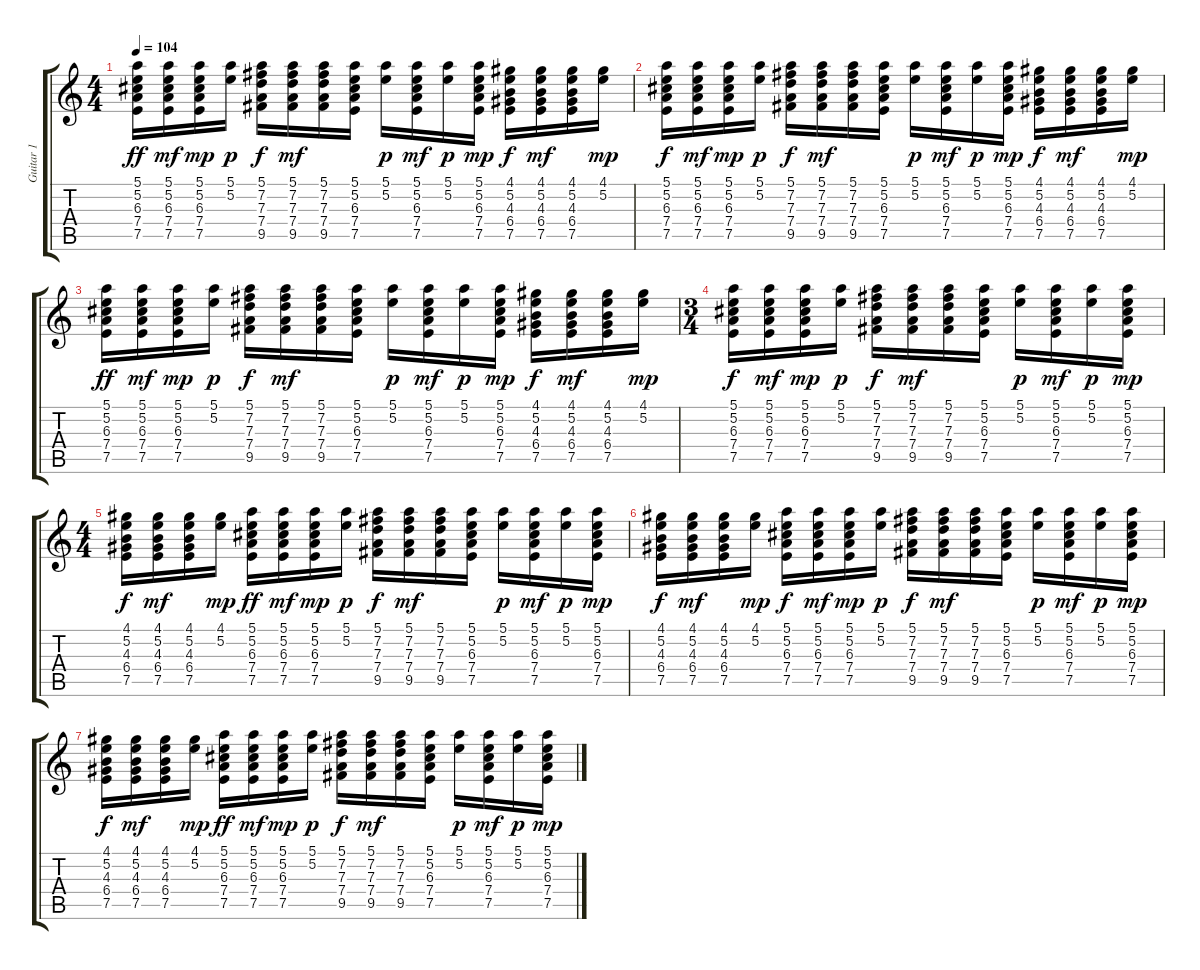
\track ("Guitar 1" "Guitar 1") {instrument acousticguitarsteel}
\staff {score tabs}
\tuning (E4 B3 G3 D3 A2 E2) {hide}
\ts (4 4)
\tempo 104
\clef g2
\ks c
(5.1 5.2 6.3 7.4 7.5).16{dy ff volume 9} (5.1 5.2 6.3 7.4 7.5).16{dy mf volume 9} (5.1 5.2 6.3 7.4 7.5).16{dy mp} (5.1 5.2).16{dy p volume 9} (5.1 7.2 7.3 7.4 9.5).16{dy f volume 9} (5.1 7.2 7.3 7.4 9.5).16{dy mf} (5.1 7.2 7.3 7.4 9.5).16{volume 9} (5.1 5.2 6.3 7.4 7.5).16{volume 9} (5.1 5.2).16{dy p} (5.1 5.2 6.3 7.4 7.5).16{dy mf volume 9} (5.1 5.2).16{dy p volume 8} (5.1 5.2 6.3 7.4 7.5).16{dy mp volume 8} (4.1 5.2 4.3 6.4 7.5).16{dy f} (4.1 5.2 4.3 6.4 7.5).16{dy mf volume 8} (4.1 5.2 4.3 6.4 7.5).16{volume 8} (4.1 5.2).16{dy mp} |
(5.1 5.2 6.3 7.4 7.5).16{dy f volume 8} (5.1 5.2 6.3 7.4 7.5).16{dy mf volume 8} (5.1 5.2 6.3 7.4 7.5).16{dy mp} (5.1 5.2).16{dy p volume 8} (5.1 7.2 7.3 7.4 9.5).16{dy f volume 8} (5.1 7.2 7.3 7.4 9.5).16{dy mf} (5.1 7.2 7.3 7.4 9.5).16{volume 8} (5.1 5.2 6.3 7.4 7.5).16{volume 7} (5.1 5.2).16{dy p} (5.1 5.2 6.3 7.4 7.5).16{dy mf volume 7} (5.1 5.2).16{dy p volume 7} (5.1 5.2 6.3 7.4 7.5).16{dy mp volume 7} (4.1 5.2 4.3 6.4 7.5).16{dy f} (4.1 5.2 4.3 6.4 7.5).16{dy mf volume 7} (4.1 5.2 4.3 6.4 7.5).16{volume 7} (4.1 5.2).16{dy mp} |
(5.1 5.2 6.3 7.4 7.5).16{dy ff volume 7} (5.1 5.2 6.3 7.4 7.5).16{dy mf volume 6} (5.1 5.2 6.3 7.4 7.5).16{dy mp} (5.1 5.2).16{dy p volume 6} (5.1 7.2 7.3 7.4 9.5).16{dy f volume 6} (5.1 7.2 7.3 7.4 9.5).16{dy mf} (5.1 7.2 7.3 7.4 9.5).16{volume 6} (5.1 5.2 6.3 7.4 7.5).16{volume 6} (5.1 5.2).16{dy p} (5.1 5.2 6.3 7.4 7.5).16{dy mf volume 6} (5.1 5.2).16{dy p volume 6} (5.1 5.2 6.3 7.4 7.5).16{dy mp volume 6} (4.1 5.2 4.3 6.4 7.5).16{dy f} (4.1 5.2 4.3 6.4 7.5).16{dy mf volume 6} (4.1 5.2 4.3 6.4 7.5).16{volume 5} (4.1 5.2).16{dy mp} |
\ts (3 4)
(5.1 5.2 6.3 7.4 7.5).16{dy f volume 5} (5.1 5.2 6.3 7.4 7.5).16{dy mf volume 5} (5.1 5.2 6.3 7.4 7.5).16{dy mp} (5.1 5.2).16{dy p volume 5} (5.1 7.2 7.3 7.4 9.5).16{dy f volume 5} (5.1 7.2 7.3 7.4 9.5).16{dy mf} (5.1 7.2 7.3 7.4 9.5).16{volume 5} (5.1 5.2 6.3 7.4 7.5).16{volume 5} (5.1 5.2).16{dy p} (5.1 5.2 6.3 7.4 7.5).16{dy mf volume 4} (5.1 5.2).16{dy p volume 4} (5.1 5.2 6.3 7.4 7.5).16{dy mp volume 4} |
\ts (4 4)
(4.1 5.2 4.3 6.4 7.5).16{dy f} (4.1 5.2 4.3 6.4 7.5).16{dy mf volume 4} (4.1 5.2 4.3 6.4 7.5).16{volume 4} (4.1 5.2).16{dy mp} (5.1 5.2 6.3 7.4 7.5).16{dy ff volume 4} (5.1 5.2 6.3 7.4 7.5).16{dy mf volume 4} (5.1 5.2 6.3 7.4 7.5).16{dy mp} (5.1 5.2).16{dy p volume 4} (5.1 7.2 7.3 7.4 9.5).16{dy f volume 4} (5.1 7.2 7.3 7.4 9.5).16{dy mf} (5.1 7.2 7.3 7.4 9.5).16{volume 3} (5.1 5.2 6.3 7.4 7.5).16{volume 3} (5.1 5.2).16{dy p volume 3} (5.1 5.2 6.3 7.4 7.5).16{dy mf} (5.1 5.2).16{dy p volume 3} (5.1 5.2 6.3 7.4 7.5).16{dy mp volume 3} |
(4.1 5.2 4.3 6.4 7.5).16{dy f} (4.1 5.2 4.3 6.4 7.5).16{dy mf volume 3} (4.1 5.2 4.3 6.4 7.5).16{volume 3} (4.1 5.2).16{dy mp} (5.1 5.2 6.3 7.4 7.5).16{dy f volume 2} (5.1 5.2 6.3 7.4 7.5).16{dy mf volume 2} (5.1 5.2 6.3 7.4 7.5).16{dy mp} (5.1 5.2).16{dy p volume 2} (5.1 7.2 7.3 7.4 9.5).16{dy f volume 2} (5.1 7.2 7.3 7.4 9.5).16{dy mf} (5.1 7.2 7.3 7.4 9.5).16{volume 2} (5.1 5.2 6.3 7.4 7.5).16{volume 2} (5.1 5.2).16{dy p volume 2} (5.1 5.2 6.3 7.4 7.5).16{dy mf} (5.1 5.2).16{dy p volume 2} (5.1 5.2 6.3 7.4 7.5).16{dy mp volume 2} |
(4.1 5.2 4.3 6.4 7.5).16{dy f} (4.1 5.2 4.3 6.4 7.5).16{dy mf volume 1} (4.1 5.2 4.3 6.4 7.5).16{volume 1} (4.1 5.2).16{dy mp} (5.1 5.2 6.3 7.4 7.5).16{dy ff volume 1} (5.1 5.2 6.3 7.4 7.5).16{dy mf volume 1} (5.1 5.2 6.3 7.4 7.5).16{dy mp} (5.1 5.2).16{dy p volume 1} (5.1 7.2 7.3 7.4 9.5).16{dy f volume 1} (5.1 7.2 7.3 7.4 9.5).16{dy mf} (5.1 7.2 7.3 7.4 9.5).16{volume 1} (5.1 5.2 6.3 7.4 7.5).16{volume 0} (5.1 5.2).16{dy p volume 0} (5.1 5.2 6.3 7.4 7.5).16{dy mf} (5.1 5.2).16{dy p volume 0} (5.1 5.2 6.3 7.4 7.5).16{dy mp volume 0}
